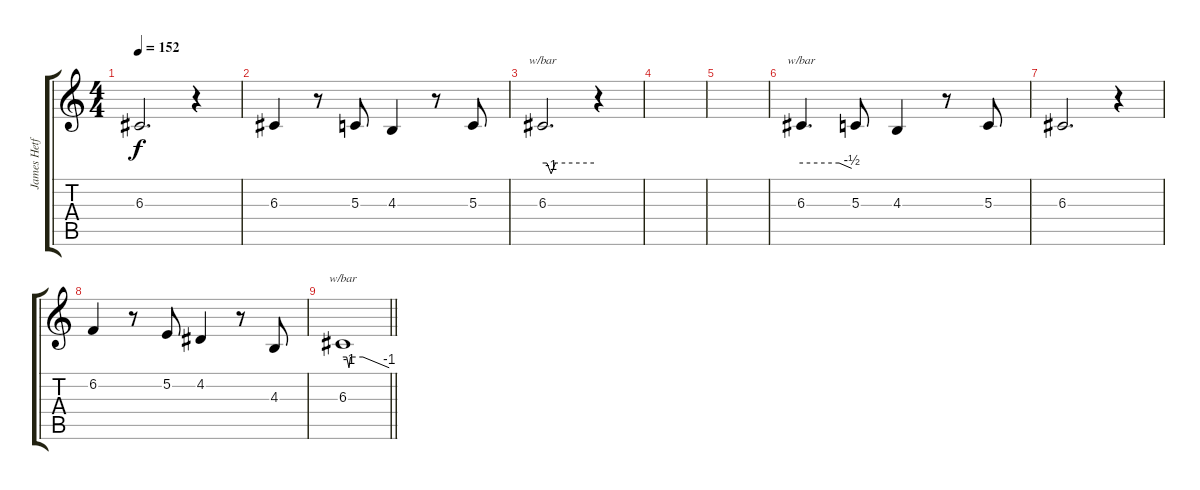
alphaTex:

\track ("James Hetfield [V]" "James Hetf") {instrument violin}
\staff {score tabs}
\tuning (E4 B3 G3 D3 A2 E2) {hide}
\ts (4 4)
\tempo 152
\clef g2
\ks c
6.3.2{d dy f} r.4 |
6.3.4 r.8 5.3.8 4.3.4 r.8 5.3.8 |
6.3.2{d tbe (custom default 0 0 5 0 10 -4 15 0 60 0)} r.4 |
|
|
6.3.4{d tbe (custom default 0 0 45 0 60 -2)} 5.3.8 4.3.4 r.8 5.3.8 |
6.3.2{d} r.4 |
6.2.4 r.8 5.2.8 4.2.4 r.8 4.3.8 |
\barLineRight lightlight
6.3.1{tbe (custom default 0 0 5 0 8 -4 10 0 26 0 60 -4)}
